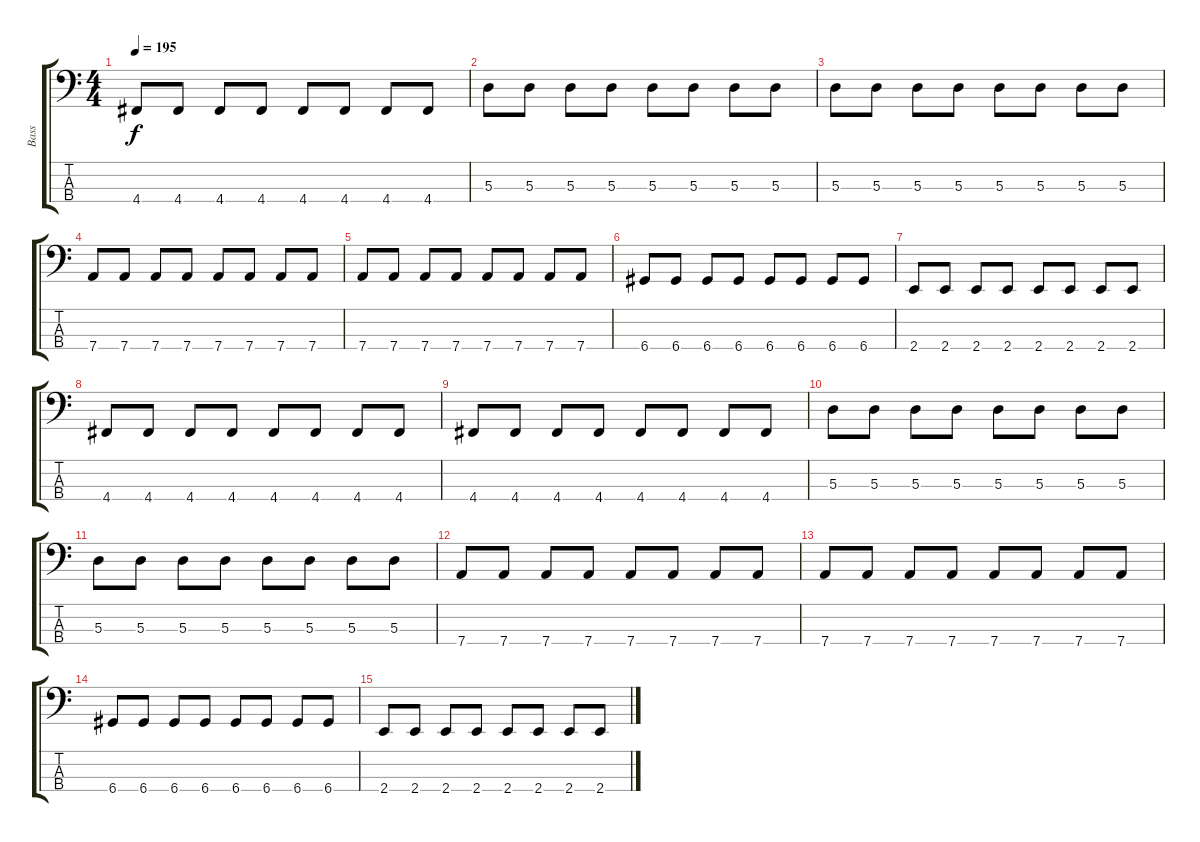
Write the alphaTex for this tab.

\track ("Bass" "Bass") {instrument electricbasspick}
\staff {score tabs}
\tuning (G2 D2 A1 D1) {hide}
\ts (4 4)
\tempo 195
\clef f4
\ks c
4.4.8{dy f} 4.4.8 4.4.8 4.4.8 4.4.8 4.4.8 4.4.8 4.4.8 |
5.3.8 5.3.8 5.3.8 5.3.8 5.3.8 5.3.8 5.3.8 5.3.8 |
5.3.8 5.3.8 5.3.8 5.3.8 5.3.8 5.3.8 5.3.8 5.3.8 |
7.4.8 7.4.8 7.4.8 7.4.8 7.4.8 7.4.8 7.4.8 7.4.8 |
7.4.8 7.4.8 7.4.8 7.4.8 7.4.8 7.4.8 7.4.8 7.4.8 |
6.4.8 6.4.8 6.4.8 6.4.8 6.4.8 6.4.8 6.4.8 6.4.8 |
2.4.8 2.4.8 2.4.8 2.4.8 2.4.8 2.4.8 2.4.8 2.4.8 |
4.4.8 4.4.8 4.4.8 4.4.8 4.4.8 4.4.8 4.4.8 4.4.8 |
4.4.8 4.4.8 4.4.8 4.4.8 4.4.8 4.4.8 4.4.8 4.4.8 |
5.3.8 5.3.8 5.3.8 5.3.8 5.3.8 5.3.8 5.3.8 5.3.8 |
5.3.8 5.3.8 5.3.8 5.3.8 5.3.8 5.3.8 5.3.8 5.3.8 |
7.4.8 7.4.8 7.4.8 7.4.8 7.4.8 7.4.8 7.4.8 7.4.8 |
7.4.8 7.4.8 7.4.8 7.4.8 7.4.8 7.4.8 7.4.8 7.4.8 |
6.4.8 6.4.8 6.4.8 6.4.8 6.4.8 6.4.8 6.4.8 6.4.8 |
2.4.8 2.4.8 2.4.8 2.4.8 2.4.8 2.4.8 2.4.8 2.4.8
